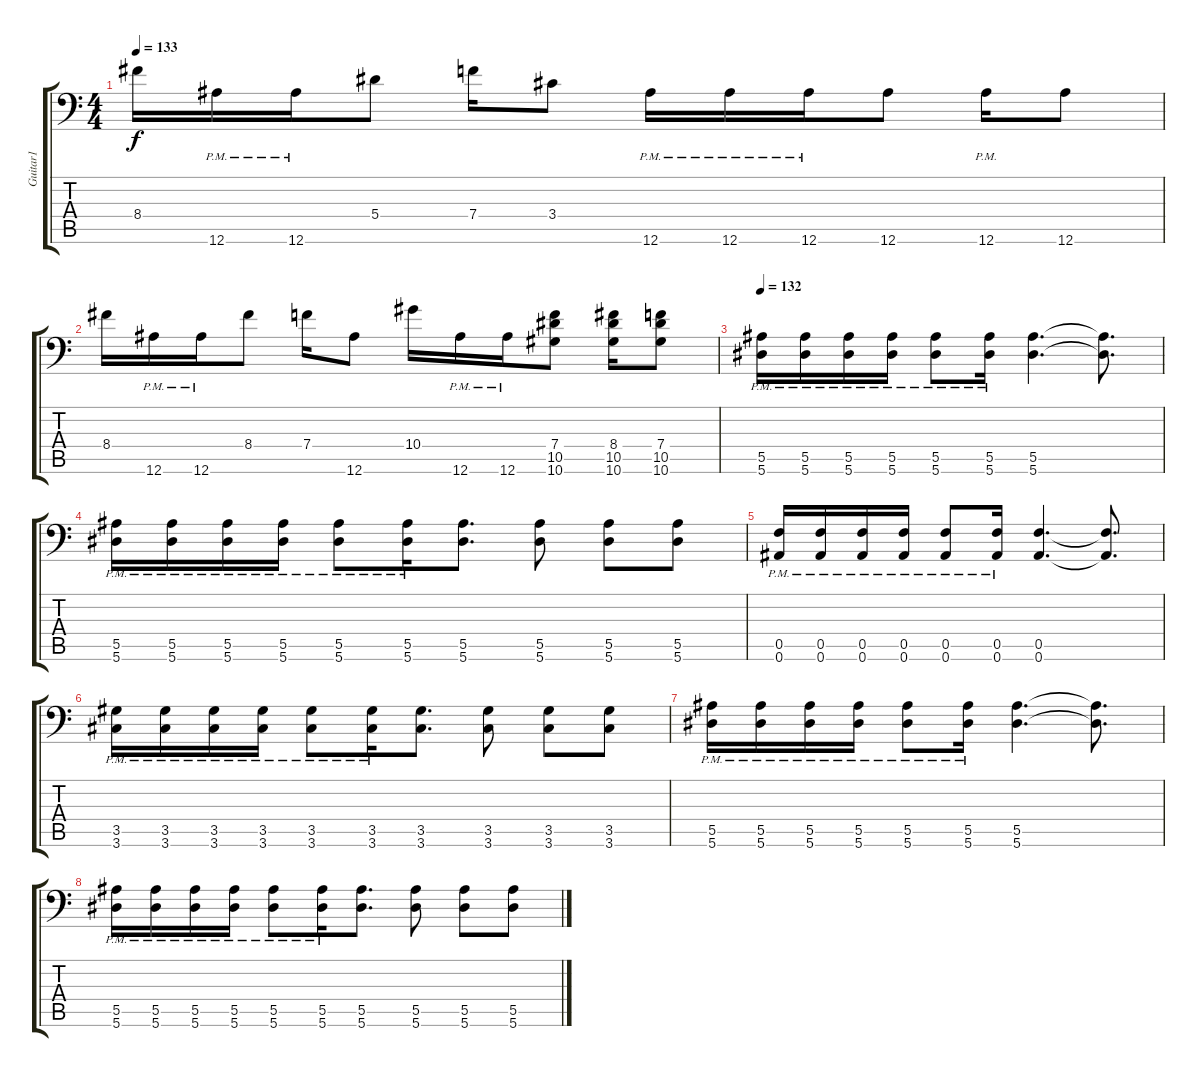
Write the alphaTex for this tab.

\track ("Guitar1" "Guitar1") {instrument distortionguitar}
\staff {score tabs}
\tuning (C4 G3 Eb3 Bb2 F2 Bb1) {hide}
\ts (4 4)
\tempo 133
\clef f4
\ks c
8.4.16{dy f} 12.6{pm}.16 12.6{pm}.16 5.4.8 7.4.16 3.4.8 12.6{pm}.16 12.6{pm}.16 12.6{pm}.16 12.6.8 12.6{pm}.16 12.6.8 |
8.4.16 12.6{pm}.16 12.6{pm}.16 8.4.8 7.4.16 12.6.8 10.4.16 12.6{pm}.16 12.6{pm}.16 (7.4 10.5 10.6).8 (8.4 10.5 10.6).16 (7.4 10.5 10.6).8 |
\tempo 132
(5.5{pm} 5.6{pm}).16 (5.5{pm} 5.6{pm}).16 (5.5{pm} 5.6{pm}).16 (5.5{pm} 5.6{pm}).16 (5.5{pm} 5.6{pm}).8 (5.5{pm} 5.6{pm}).16 (5.5 5.6).4{d} (5.5{t} 5.6{t}).8{d} |
(5.5{pm} 5.6{pm}).16 (5.5{pm} 5.6{pm}).16 (5.5{pm} 5.6{pm}).16 (5.5{pm} 5.6{pm}).16 (5.5{pm} 5.6{pm}).8 (5.5{pm} 5.6{pm}).16 (5.5 5.6).8{d} (5.5 5.6).8 (5.5 5.6).8 (5.5 5.6).8 |
(0.5{pm} 0.6{pm}).16 (0.5{pm} 0.6{pm}).16 (0.5{pm} 0.6{pm}).16 (0.5{pm} 0.6{pm}).16 (0.5{pm} 0.6{pm}).8 (0.5{pm} 0.6{pm}).16 (0.5 0.6).4{d} (0.5{t} 0.6{t}).8{d} |
(3.5{pm} 3.6{pm}).16 (3.5{pm} 3.6{pm}).16 (3.5{pm} 3.6{pm}).16 (3.5{pm} 3.6{pm}).16 (3.5{pm} 3.6{pm}).8 (3.5{pm} 3.6{pm}).16 (3.5 3.6).8{d} (3.5 3.6).8 (3.5 3.6).8 (3.5 3.6).8 |
(5.5{pm} 5.6{pm}).16 (5.5{pm} 5.6{pm}).16 (5.5{pm} 5.6{pm}).16 (5.5{pm} 5.6{pm}).16 (5.5{pm} 5.6{pm}).8 (5.5{pm} 5.6{pm}).16 (5.5 5.6).4{d} (5.5{t} 5.6{t}).8{d} |
(5.5{pm} 5.6{pm}).16 (5.5{pm} 5.6{pm}).16 (5.5{pm} 5.6{pm}).16 (5.5{pm} 5.6{pm}).16 (5.5{pm} 5.6{pm}).8 (5.5{pm} 5.6{pm}).16 (5.5 5.6).8{d} (5.5 5.6).8 (5.5 5.6).8 (5.5 5.6).8
